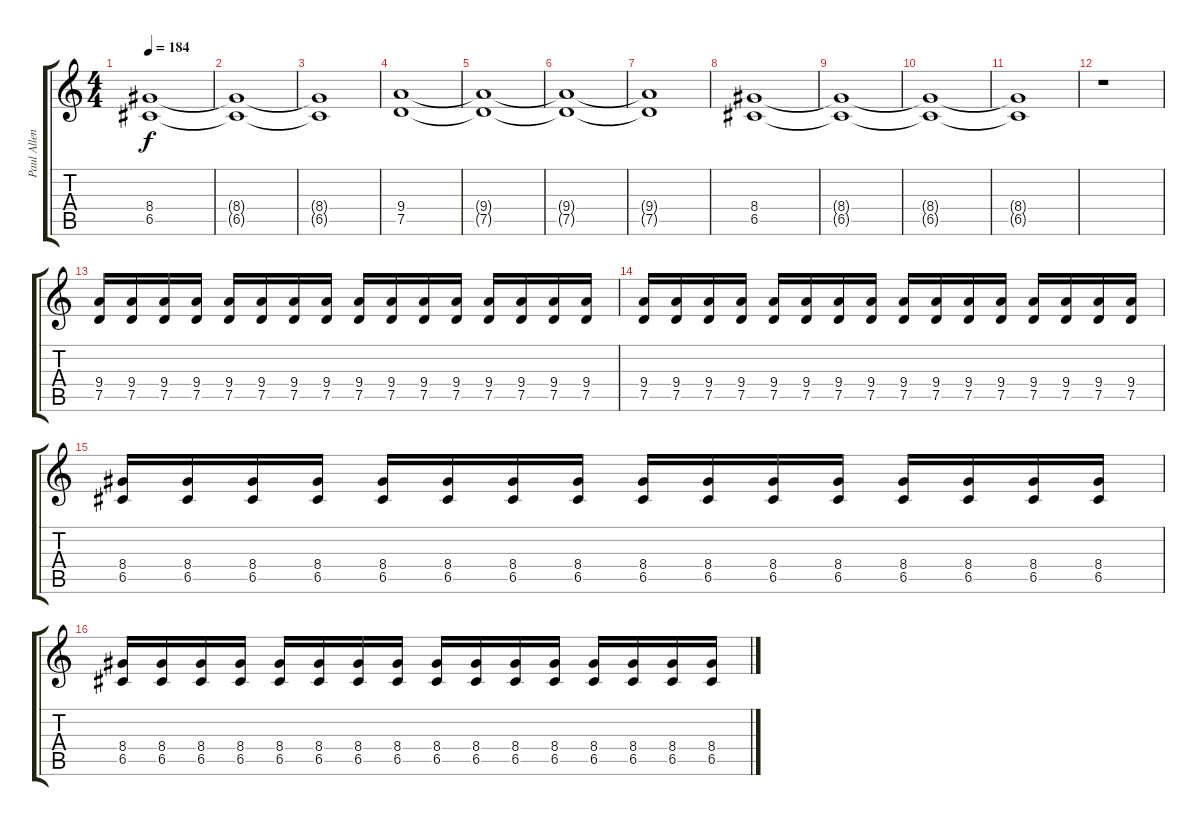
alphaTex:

\track ("Paul Allender (Guitar)" "Paul Allen") {instrument overdrivenguitar}
\staff {score tabs}
\tuning (D4 A3 F3 C3 G2 D2) {hide}
\ts (4 4)
\tempo 184
\clef g2
\ks c
(8.4{t} 6.5{t}).1{dy f} |
(8.4{t} 6.5{t}).1 |
(8.4{t} 6.5{t}).1 |
(9.4 7.5).1 |
(9.4{t} 7.5{t}).1 |
(9.4{t} 7.5{t}).1 |
(9.4{t} 7.5{t}).1 |
(8.4 6.5).1 |
(8.4{t} 6.5{t}).1 |
(8.4{t} 6.5{t}).1 |
(8.4{t} 6.5{t}).1 |
r.1 |
(9.4 7.5).16 (9.4 7.5).16 (9.4 7.5).16 (9.4 7.5).16 (9.4 7.5).16 (9.4 7.5).16 (9.4 7.5).16 (9.4 7.5).16 (9.4 7.5).16 (9.4 7.5).16 (9.4 7.5).16 (9.4 7.5).16 (9.4 7.5).16 (9.4 7.5).16 (9.4 7.5).16 (9.4 7.5).16 |
(9.4 7.5).16 (9.4 7.5).16 (9.4 7.5).16 (9.4 7.5).16 (9.4 7.5).16 (9.4 7.5).16 (9.4 7.5).16 (9.4 7.5).16 (9.4 7.5).16 (9.4 7.5).16 (9.4 7.5).16 (9.4 7.5).16 (9.4 7.5).16 (9.4 7.5).16 (9.4 7.5).16 (9.4 7.5).16 |
(8.4 6.5).16 (8.4 6.5).16 (8.4 6.5).16 (8.4 6.5).16 (8.4 6.5).16 (8.4 6.5).16 (8.4 6.5).16 (8.4 6.5).16 (8.4 6.5).16 (8.4 6.5).16 (8.4 6.5).16 (8.4 6.5).16 (8.4 6.5).16 (8.4 6.5).16 (8.4 6.5).16 (8.4 6.5).16 |
(8.4 6.5).16 (8.4 6.5).16 (8.4 6.5).16 (8.4 6.5).16 (8.4 6.5).16 (8.4 6.5).16 (8.4 6.5).16 (8.4 6.5).16 (8.4 6.5).16 (8.4 6.5).16 (8.4 6.5).16 (8.4 6.5).16 (8.4 6.5).16 (8.4 6.5).16 (8.4 6.5).16 (8.4 6.5).16
